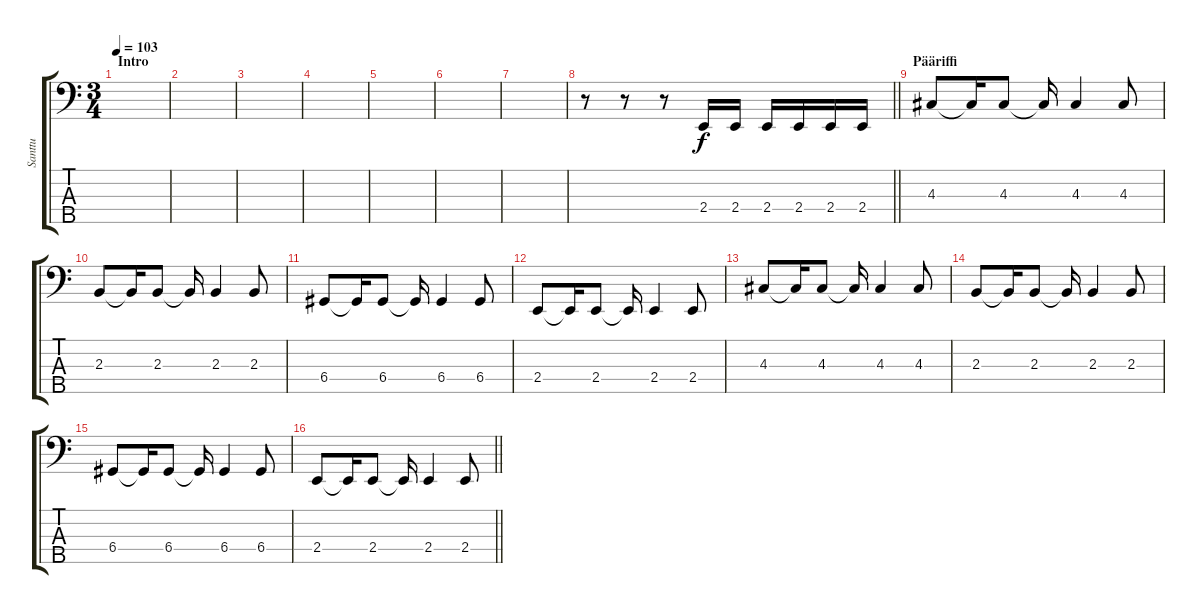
\track ("Santtu" "Santtu") {instrument electricbasspick}
\staff {score tabs}
\tuning (G2 D2 A1 D1 A0) {hide}
\ts (3 4)
\section ("" "Intro")
\tempo 103
\clef f4
\ks c
|
|
|
|
|
|
|
\barLineRight lightlight
r.8 r.8 r.8 2.4.16 2.4.16 2.4.16 2.4.16 2.4.16 2.4.16 |
\section ("" "Pääriffi")
4.3.8 4.3{t}.16 4.3.8 4.3{t}.16 4.3.4 4.3.8 |
2.3.8 2.3{t}.16 2.3.8 2.3{t}.16 2.3.4 2.3.8 |
6.4.8 6.4{t}.16 6.4.8 6.4{t}.16 6.4.4 6.4.8 |
2.4.8 2.4{t}.16 2.4.8 2.4{t}.16 2.4.4 2.4.8 |
4.3.8 4.3{t}.16 4.3.8 4.3{t}.16 4.3.4 4.3.8 |
2.3.8 2.3{t}.16 2.3.8 2.3{t}.16 2.3.4 2.3.8 |
6.4.8 6.4{t}.16 6.4.8 6.4{t}.16 6.4.4 6.4.8 |
\barLineRight lightlight
2.4.8 2.4{t}.16 2.4.8 2.4{t}.16 2.4.4 2.4.8
